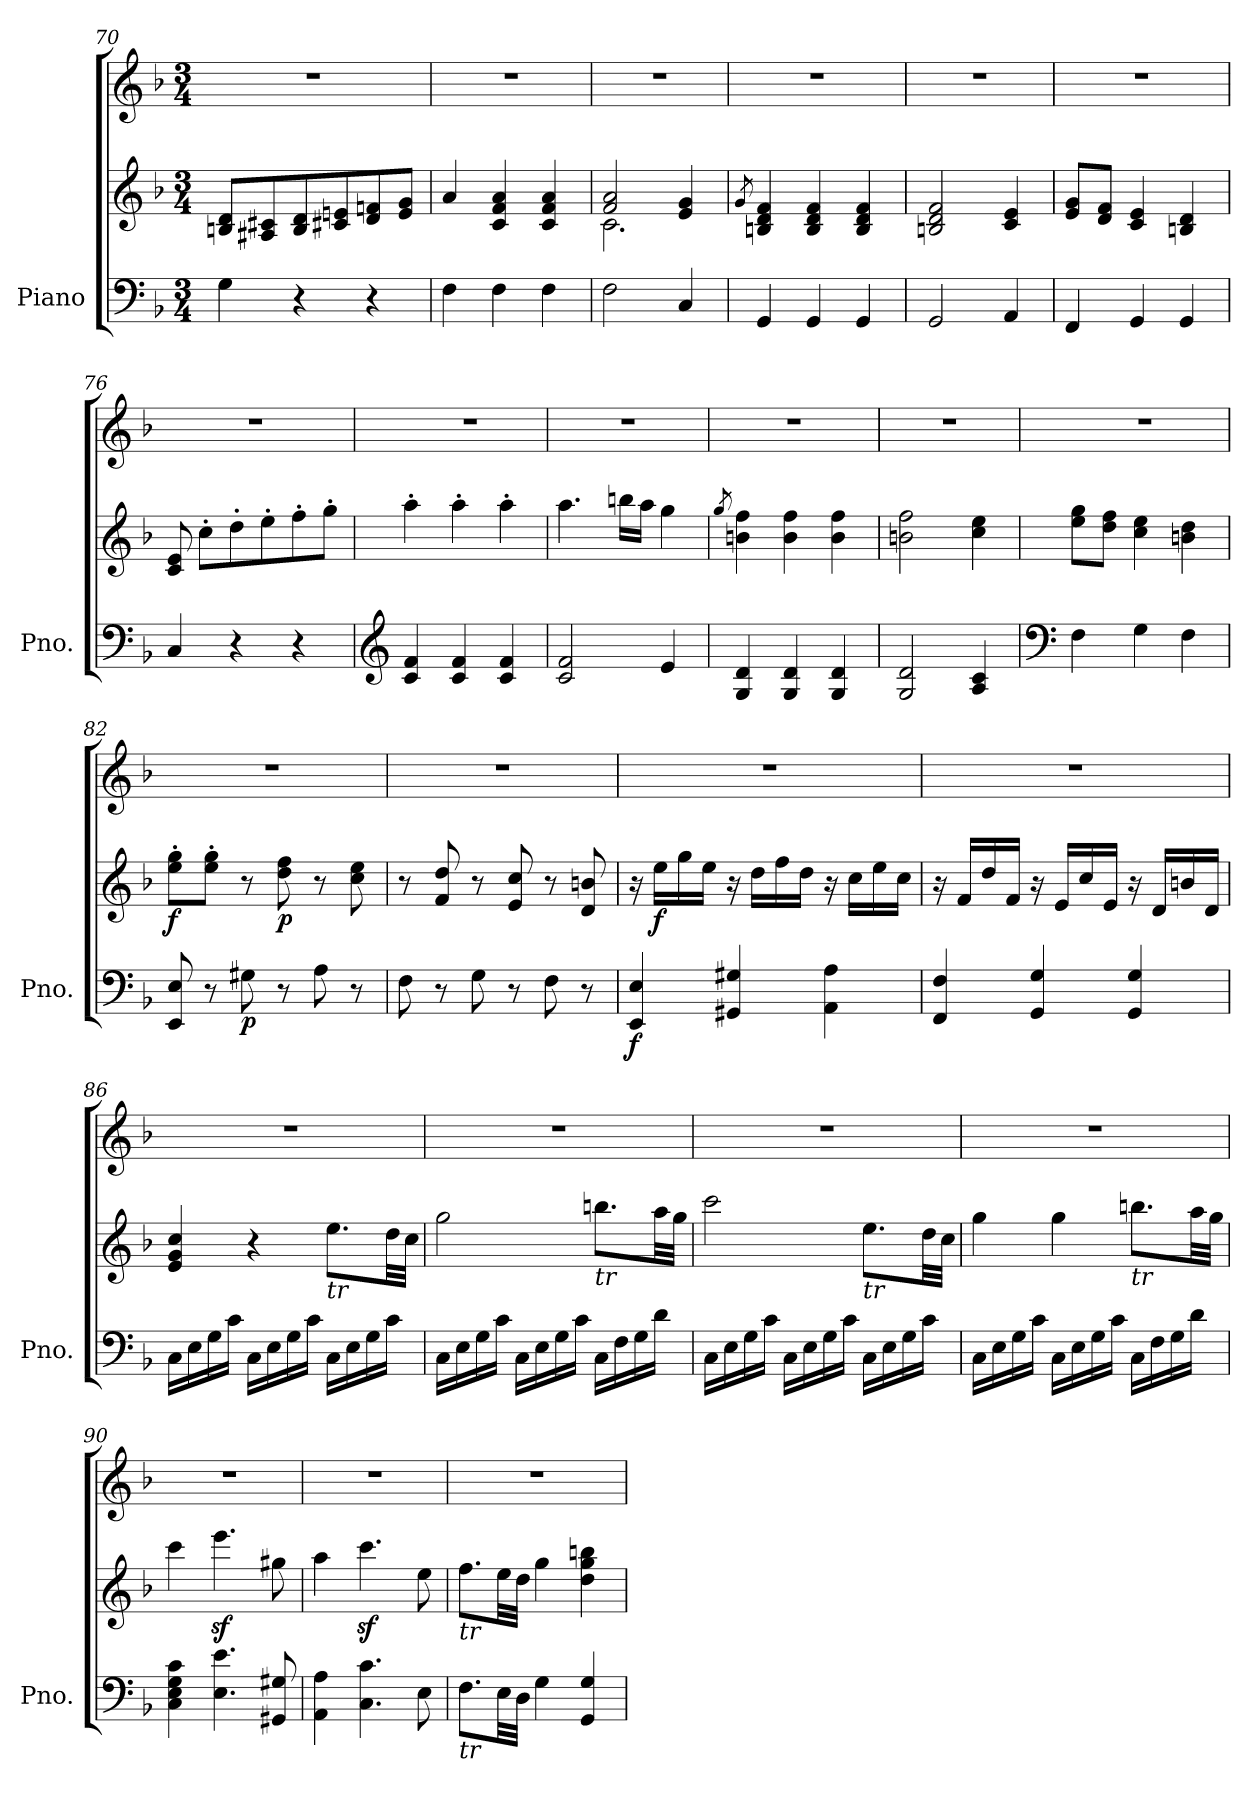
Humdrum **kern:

**kern	**kern	**kern	**dynam
*part1	*part1	*part1	*part1
*staff3	*staff2	*staff1	*staff1/2/3
*I"Piano	*	*	*
*I'Pno.	*	*	*
*clefF4	*clefG2	*clefG2	*
*k[b-]	*k[b-]	*k[b-]	*
*M3/4	*M3/4	*M3/4	*
=70	=70	=70	=70
4G\	8Bn/ 8d/L	2.r	.
.	8A#X/ 8c#X/	.	.
4r	8B/ 8d/	.	.
.	8c#X/ 8en/	.	.
4r	8d/ 8fn/	.	.
.	8e/ 8g/J	.	.
=71	=71	=71	=71
4F\	4a/	2.r	.
4F\	4c/ 4f/ 4a/	.	.
4F\	4c/ 4f/ 4a/	.	.
=72	=72	=72	=72
*	*^	*	*
2F\	2f/ 2a/	2.c\	2.r	.
4C/	4e/ 4g/	.	.	.
*	*v	*v	*	*
=73	=73	=73	=73
.	8qg/	.	.
4GG/	4Bn/ 4d/ 4f/	2.r	.
4GG/	4B/ 4d/ 4f/	.	.
4GG/	4B/ 4d/ 4f/	.	.
=74	=74	=74	=74
2GG/	2Bn/ 2d/ 2f/	2.r	.
4AA/	4c/ 4e/	.	.
=75	=75	=75	=75
4FF/	8e/ 8g/L	2.r	.
.	8d/ 8f/J	.	.
4GG/	4c/ 4e/	.	.
4GG/	4Bn/ 4d/	.	.
!!LO:LB:g=z
=76	=76	=76	=76
4C/	8c/ 8e/	2.r	.
.	8cc'\L	.	.
4r	8dd'\	.	.
.	8ee'\	.	.
4r	8ff'\	.	.
.	8gg'\J	.	.
=77	=77	=77	=77
*clefG2	*	*	*
4c/ 4f/	4aa'\	2.r	.
4c/ 4f/	4aa'\	.	.
4c/ 4f/	4aa'\	.	.
=78	=78	=78	=78
2c/ 2f/	4.aa\	2.r	.
.	16bbn\LL	.	.
.	16aa\JJ	.	.
4e/	4gg\	.	.
=79	=79	=79	=79
.	8qgg/	.	.
4G/ 4d/	4bn\ 4ff\	2.r	.
4G/ 4d/	4b\ 4ff\	.	.
4G/ 4d/	4b\ 4ff\	.	.
=80	=80	=80	=80
2G/ 2d/	2bn\ 2ff\	2.r	.
4A/ 4c/	4cc\ 4ee\	.	.
=81	=81	=81	=81
*clefF4	*	*	*
4F\	8ee\ 8gg\L	2.r	.
.	8dd\ 8ff\J	.	.
4G\	4cc\ 4ee\	.	.
4F\	4bn\ 4dd\	.	.
=82	=82	=82	=82
!	!	!	!LO:DY:b=2
8EE/ 8E/	8ee\' 8gg\'L	2.r	f
8r	8ee\' 8gg\'J	.	.
!	!	!	!LO:DY:b=3
8G#X\	8r	.	p
!	!	!	!LO:DY:b=2
8r	8dd\ 8ff\	.	p
8A\	8r	.	.
8r	8cc\ 8ee\	.	.
=83	=83	=83	=83
8F\	8r	2.r	.
8r	8f/ 8dd/	.	.
8G\	8r	.	.
8r	8e/ 8cc/	.	.
8F\	8r	.	.
8r	8d/ 8bn/	.	.
!!LO:LB:g=z
=84	=84	=84	=84
!	!	!	!LO:DY:b=3
4EE/ 4E/	16r	2.r	f
!	!	!	!LO:DY:b=2
.	16ee\LL	.	f
.	16gg\	.	.
.	16ee\JJ	.	.
4GG#X/ 4G#X/	16r	.	.
.	16dd\LL	.	.
.	16ff\	.	.
.	16dd\JJ	.	.
4AA\ 4A\	16r	.	.
.	16cc\LL	.	.
.	16ee\	.	.
.	16cc\JJ	.	.
=85	=85	=85	=85
4FF/ 4F/	16r	2.r	.
.	16f/LL	.	.
.	16dd/	.	.
.	16f/JJ	.	.
4GG/ 4G/	16r	.	.
.	16e/LL	.	.
.	16cc/	.	.
.	16e/JJ	.	.
4GG/ 4G/	16r	.	.
.	16d/LL	.	.
.	16bn/	.	.
.	16d/JJ	.	.
=86	=86	=86	=86
16C\LL	4e/ 4g/ 4cc/	2.r	.
16E\	.	.	.
16G\	.	.	.
16c\JJ	.	.	.
16C\LL	4r	.	.
16E\	.	.	.
16G\	.	.	.
16c\JJ	.	.	.
!	!LO:TX:b:i:t=tr	!	!
16C\LL	8.ee\L	.	.
16E\	.	.	.
16G\	.	.	.
16c\JJ	32dd\LL	.	.
.	32cc\JJJ	.	.
=87	=87	=87	=87
16C\LL	2gg\	2.r	.
16E\	.	.	.
16G\	.	.	.
16c\JJ	.	.	.
16C\LL	.	.	.
16E\	.	.	.
16G\	.	.	.
16c\JJ	.	.	.
!	!LO:TX:b:i:t=tr	!	!
16C\LL	8.bbn\L	.	.
16F\	.	.	.
16G\	.	.	.
16d\JJ	32aa\LL	.	.
.	32gg\JJJ	.	.
!!LO:LB:g=z
=88	=88	=88	=88
16C\LL	2ccc\	2.r	.
16E\	.	.	.
16G\	.	.	.
16c\JJ	.	.	.
16C\LL	.	.	.
16E\	.	.	.
16G\	.	.	.
16c\JJ	.	.	.
!	!LO:TX:b:i:t=tr	!	!
16C\LL	8.ee\L	.	.
16E\	.	.	.
16G\	.	.	.
16c\JJ	32dd\LL	.	.
.	32cc\JJJ	.	.
=89	=89	=89	=89
16C\LL	4gg\	2.r	.
16E\	.	.	.
16G\	.	.	.
16c\JJ	.	.	.
16C\LL	4gg\	.	.
16E\	.	.	.
16G\	.	.	.
16c\JJ	.	.	.
!	!LO:TX:b:i:t=tr	!	!
16C\LL	8.bbn\L	.	.
16F\	.	.	.
16G\	.	.	.
16d\JJ	32aa\LL	.	.
.	32gg\JJJ	.	.
=90	=90	=90	=90
4C\ 4E\ 4G\ 4c\	4ccc\	2.r	.
4.E\ 4.e\	4.eeez<\	.	.
8GG#X/ 8G#X/	8gg#X\	.	.
=91	=91	=91	=91
4AA\ 4A\	4aa\	2.r	.
4.C\ 4.c\	4.cccz<\	.	.
8E\	8ee\	.	.
=92	=92	=92	=92
!	!LO:TX:b:i:t=tr	!	!
!LO:TX:b:i:t=tr	!	!	!
8.F\L	8.ff\L	2.r	.
32E\LL	32ee\LL	.	.
32D\JJJ	32dd\JJJ	.	.
4G\	4gg\	.	.
4GG/ 4G/	4dd\ 4gg\ 4bbn\	.	.
=	=	=	=
*-	*-	*-	*-
